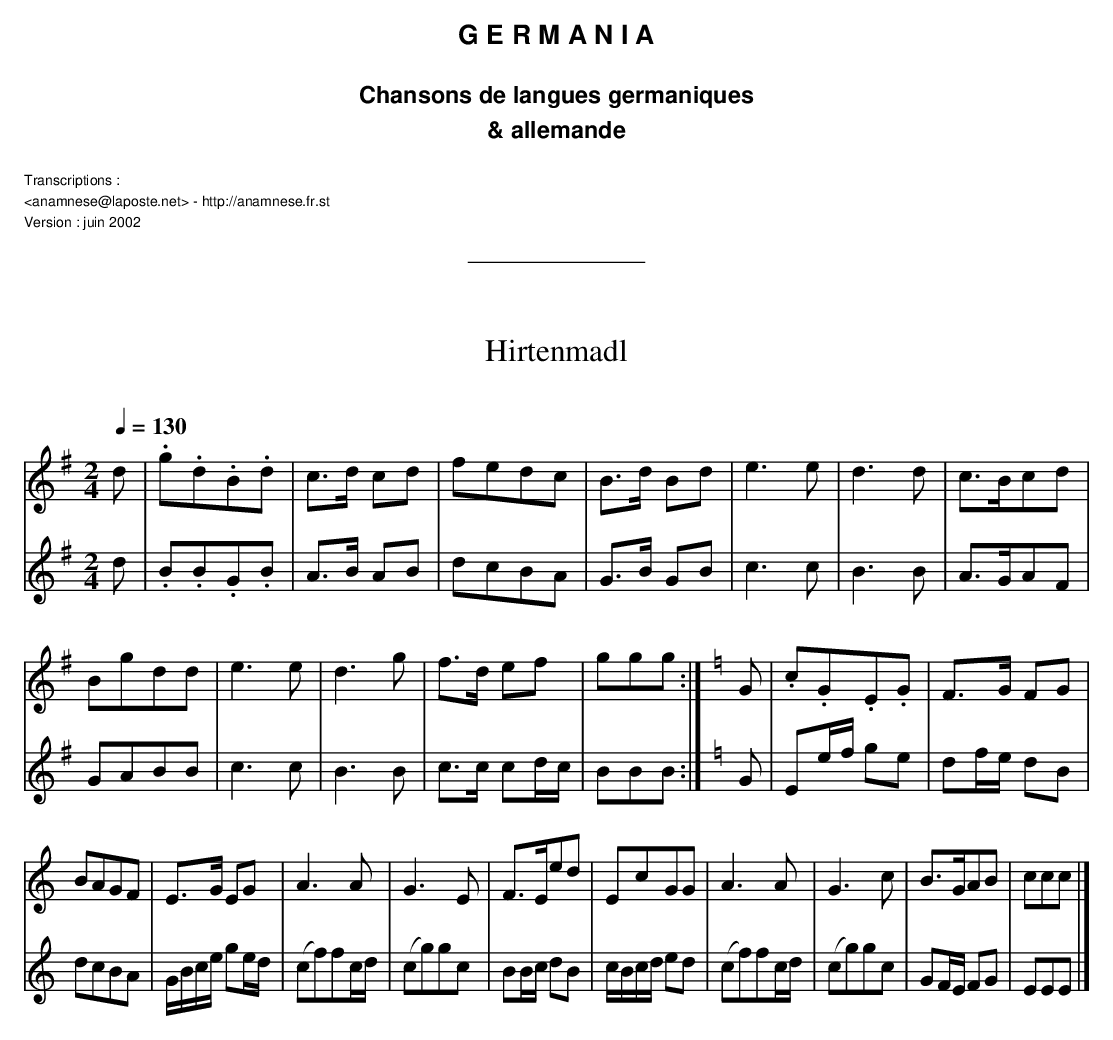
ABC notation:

X:1
T:Hirtenmadl
O:
M:2/4
L:1/8
Q:1/4=130
K:G
V:1
d | .g.d.B.d | c>d cd | fedc | B>d Bd | e3e | d3d | c>Bcd |
 Bgdd | e3e | d3g |f>d ef | ggg :|\
K:C
G | .c.G.E.G | F>G FG |
BAGF | E>G EG | A3A | G3E | F>Eed | EcGG | A3A | G3c | B>GAB | ccc |]
V:2
d | .B.B.G.B | A>B AB | dcBA | G>B GB | c3c | B3B | A>GAF | GABB | c3c |
 B3B | c>c cd/c/ | BBB:|\
K:C
G | Ee/f/ ge | df/e/ dB | dcBA | G/B/c/e/ ge/d/ | (cf)fc/d/ | (cg)gc |
BB/c/ dB | c/B/c/d/ ed | (cf)fc/d/ | (cg)gc | GF/E/ FG | EEE |]



recommandations de J.B. Weckerlin (1821 - Guebwiller, 1911) dans son avant-propos :

"/.../ j'appellerai seulement la bienveillante attention
du lecteur sur ces trois signes :
î se prononce entre i et é, c'est-à-dire l'é accent aigu
se rapprochant de l'i ;
ä devra se prononcer comme l'a français, car on sait que
l'a allemand est beaucoup plus guttural et plus rapproché
de l'o ;
ü correspond à la prononciation de l'u français, l'u allemand
se disant ou. /.../ "
